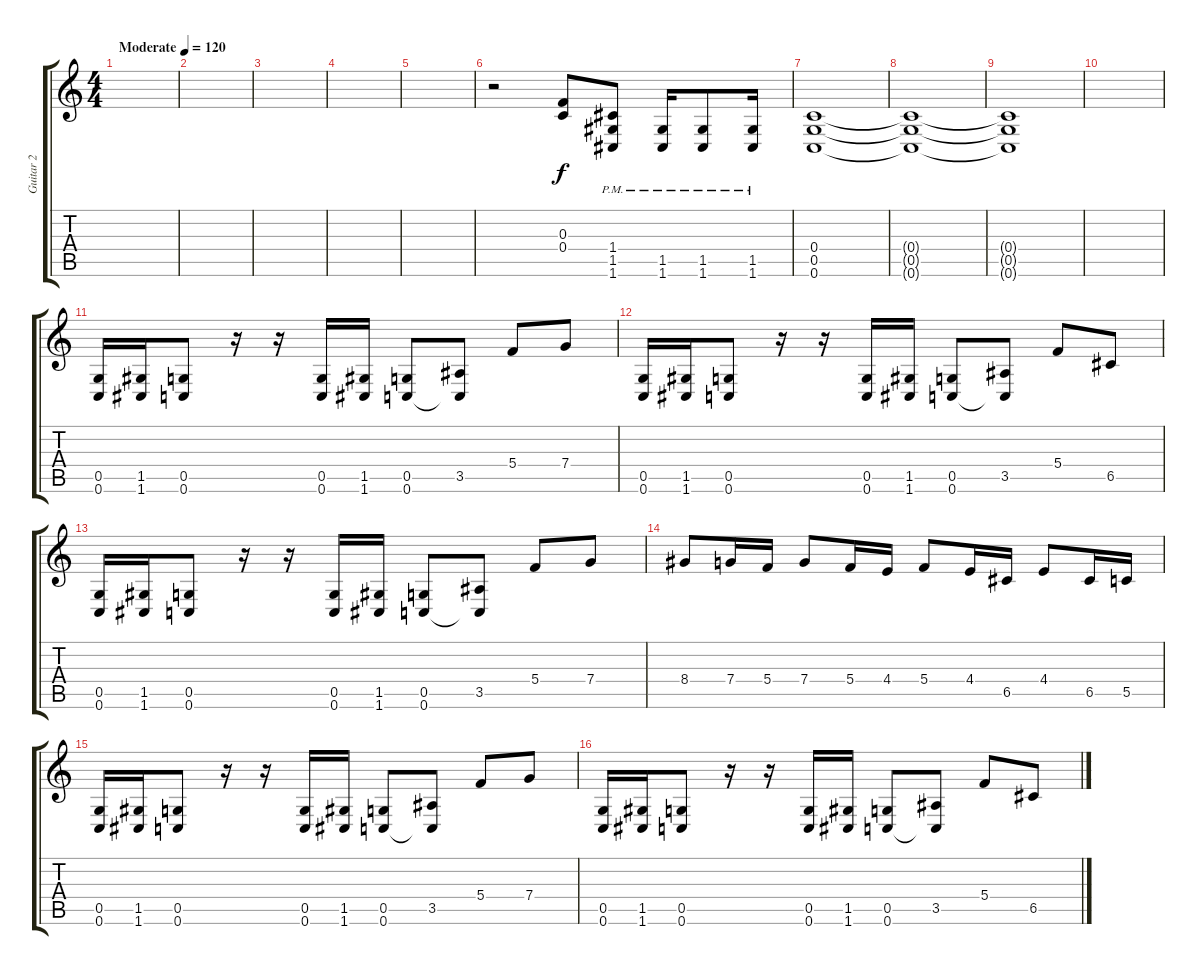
\track ("Guitar 2" "Guitar 2") {instrument distortionguitar}
\staff {score tabs}
\tuning (D4 A3 F3 C3 G2 C2) {hide}
\ts (4 4)
\tempo (120 "Moderate")
\clef g2
\ks c
|
|
|
|
|
r.2 (0.3 0.4).8 (1.4{pm} 1.5{pm} 1.6{pm}).8 (1.5{pm} 1.6{pm}).16 (1.5{pm} 1.6{pm}).8 (1.5{pm} 1.6{pm}).16 |
(0.4 0.5 0.6).1 |
(0.4{t} 0.5{t} 0.6{t}).1 |
(0.4{t} 0.5{t} 0.6{t}).1 |
|
(0.5 0.6).16 (1.5 1.6).16 (0.5 0.6).8 r.16 r.16 (0.5 0.6).16 (1.5 1.6).16 (0.5 0.6).8 (3.5 0.6{t}).8 5.4.8 7.4.8 |
(0.5 0.6).16 (1.5 1.6).16 (0.5 0.6).8 r.16 r.16 (0.5 0.6).16 (1.5 1.6).16 (0.5 0.6).8 (3.5 0.6{t}).8 5.4.8 6.5.8 |
(0.5 0.6).16 (1.5 1.6).16 (0.5 0.6).8 r.16 r.16 (0.5 0.6).16 (1.5 1.6).16 (0.5 0.6).8 (3.5 0.6{t}).8 5.4.8 7.4.8 |
8.4.8 7.4.16 5.4.16 7.4.8 5.4.16 4.4.16 5.4.8 4.4.16 6.5.16 4.4.8 6.5.16 5.5.16 |
(0.5 0.6).16 (1.5 1.6).16 (0.5 0.6).8 r.16 r.16 (0.5 0.6).16 (1.5 1.6).16 (0.5 0.6).8 (3.5 0.6{t}).8 5.4.8 7.4.8 |
(0.5 0.6).16 (1.5 1.6).16 (0.5 0.6).8 r.16 r.16 (0.5 0.6).16 (1.5 1.6).16 (0.5 0.6).8 (3.5 0.6{t}).8 5.4.8 6.5.8
